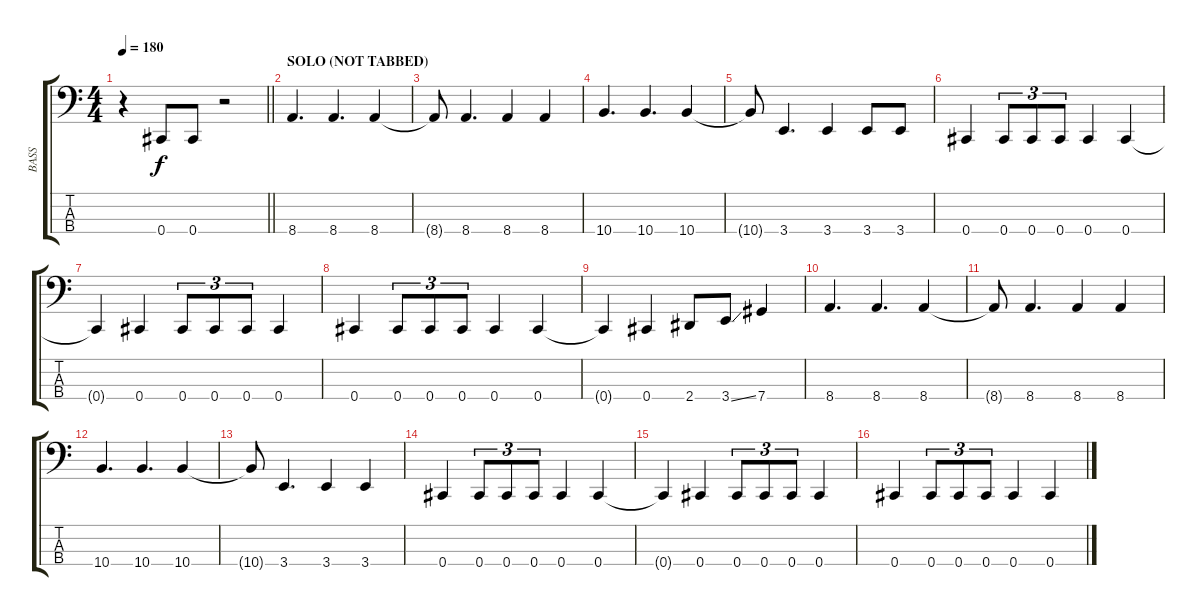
\track ("BASS" "BASS") {instrument electricbassfinger}
\staff {score tabs}
\tuning (Gb2 Db2 Ab1 Db1) {hide}
\ts (4 4)
\tempo 180
\clef f4
\barLineRight lightlight
\ks c
r.4{dy f} 0.4.8 0.4.8 r.2 |
\section ("" "SOLO (NOT TABBED)")
8.4.4{d} 8.4.4{d} 8.4.4 |
8.4{t}.8 8.4.4{d} 8.4.4 8.4.4 |
10.4.4{d} 10.4.4{d} 10.4.4 |
10.4{t}.8 3.4.4{d} 3.4.4 3.4.8 3.4.8 |
0.4.4 0.4.8{tu (3 2)} 0.4.8{tu (3 2)} 0.4.8{tu (3 2)} 0.4.4 0.4.4 |
0.4{t}.4 0.4.4 0.4.8{tu (3 2)} 0.4.8{tu (3 2)} 0.4.8{tu (3 2)} 0.4.4 |
0.4.4 0.4.8{tu (3 2)} 0.4.8{tu (3 2)} 0.4.8{tu (3 2)} 0.4.4 0.4.4 |
0.4{t}.4 0.4.4 2.4.8 3.4{ss}.8 7.4.4 |
8.4.4{d} 8.4.4{d} 8.4.4 |
8.4{t}.8 8.4.4{d} 8.4.4 8.4.4 |
10.4.4{d} 10.4.4{d} 10.4.4 |
10.4{t}.8 3.4.4{d} 3.4.4 3.4.4 |
0.4.4 0.4.8{tu (3 2)} 0.4.8{tu (3 2)} 0.4.8{tu (3 2)} 0.4.4 0.4.4 |
0.4{t}.4 0.4.4 0.4.8{tu (3 2)} 0.4.8{tu (3 2)} 0.4.8{tu (3 2)} 0.4.4 |
0.4.4 0.4.8{tu (3 2)} 0.4.8{tu (3 2)} 0.4.8{tu (3 2)} 0.4.4 0.4.4
